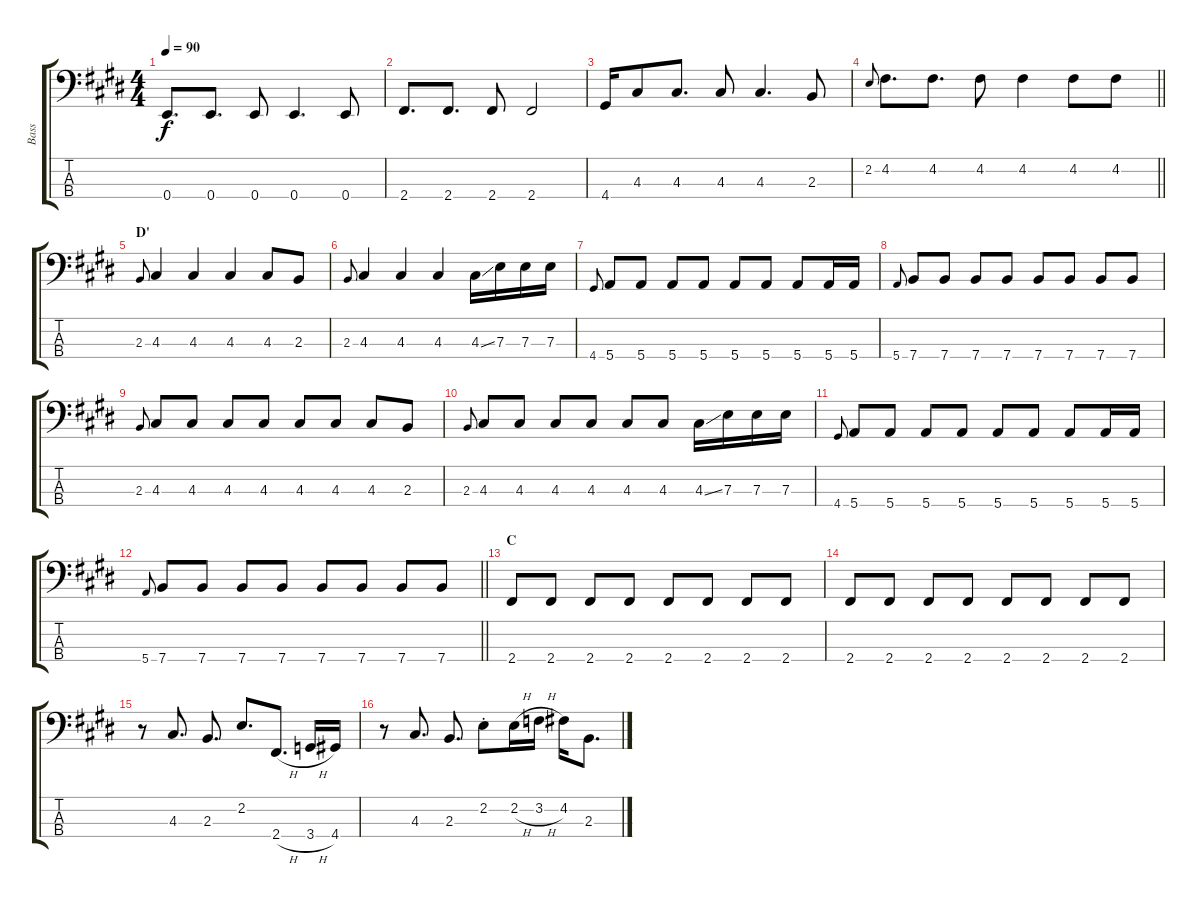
\track ("Bass" "Bass") {instrument electricbasspick}
\staff {score tabs}
\tuning (G2 D2 A1 E1) {hide}
\ts (4 4)
\tempo 90
\clef f4
\ks c#minor
0.4.8{d dy f} 0.4.8{d} 0.4.8 0.4.4{d} 0.4.8 |
2.4.8{d} 2.4.8{d} 2.4.8 2.4.2 |
4.4.16 4.3.8 4.3.8{d} 4.3.8 4.3.4{d} 2.3.8 |
\barLineRight lightlight
2.2.8{gr onbeat} 4.2.8{d} 4.2.8{d} 4.2.8 4.2.4 4.2.8 4.2.8 |
\section ("" "D'")
2.3.8{gr onbeat} 4.3.4 4.3.4 4.3.4 4.3.8 2.3.8 |
2.3.8{gr onbeat} 4.3.4 4.3.4 4.3.4 4.3{ss}.16 7.3.16 7.3.16 7.3.16 |
4.4.8{gr onbeat} 5.4.8 5.4.8 5.4.8 5.4.8 5.4.8 5.4.8 5.4.8 5.4.16 5.4.16 |
5.4.8{gr onbeat} 7.4.8 7.4.8 7.4.8 7.4.8 7.4.8 7.4.8 7.4.8 7.4.8 |
2.3.8{gr onbeat} 4.3.8 4.3.8 4.3.8 4.3.8 4.3.8 4.3.8 4.3.8 2.3.8 |
2.3.8{gr onbeat} 4.3.8 4.3.8 4.3.8 4.3.8 4.3.8 4.3.8 4.3{ss}.16 7.3.16 7.3.16 7.3.16 |
4.4.8{gr onbeat} 5.4.8 5.4.8 5.4.8 5.4.8 5.4.8 5.4.8 5.4.8 5.4.16 5.4.16 |
\barLineRight lightlight
5.4.8{gr onbeat} 7.4.8 7.4.8 7.4.8 7.4.8 7.4.8 7.4.8 7.4.8 7.4.8 |
\section ("" "C")
2.4.8 2.4.8 2.4.8 2.4.8 2.4.8 2.4.8 2.4.8 2.4.8 |
2.4.8 2.4.8 2.4.8 2.4.8 2.4.8 2.4.8 2.4.8 2.4.8 |
r.8 4.3.8{d} 2.3.8{d} 2.2.8{d} 2.4{h}.8{d} 3.4{h}.16 4.4.16 |
r.8 4.3.8{d} 2.3.8{d} 2.2{st}.8 2.2{h}.16 3.2{h}.16 4.2.16 2.3.8{d}
